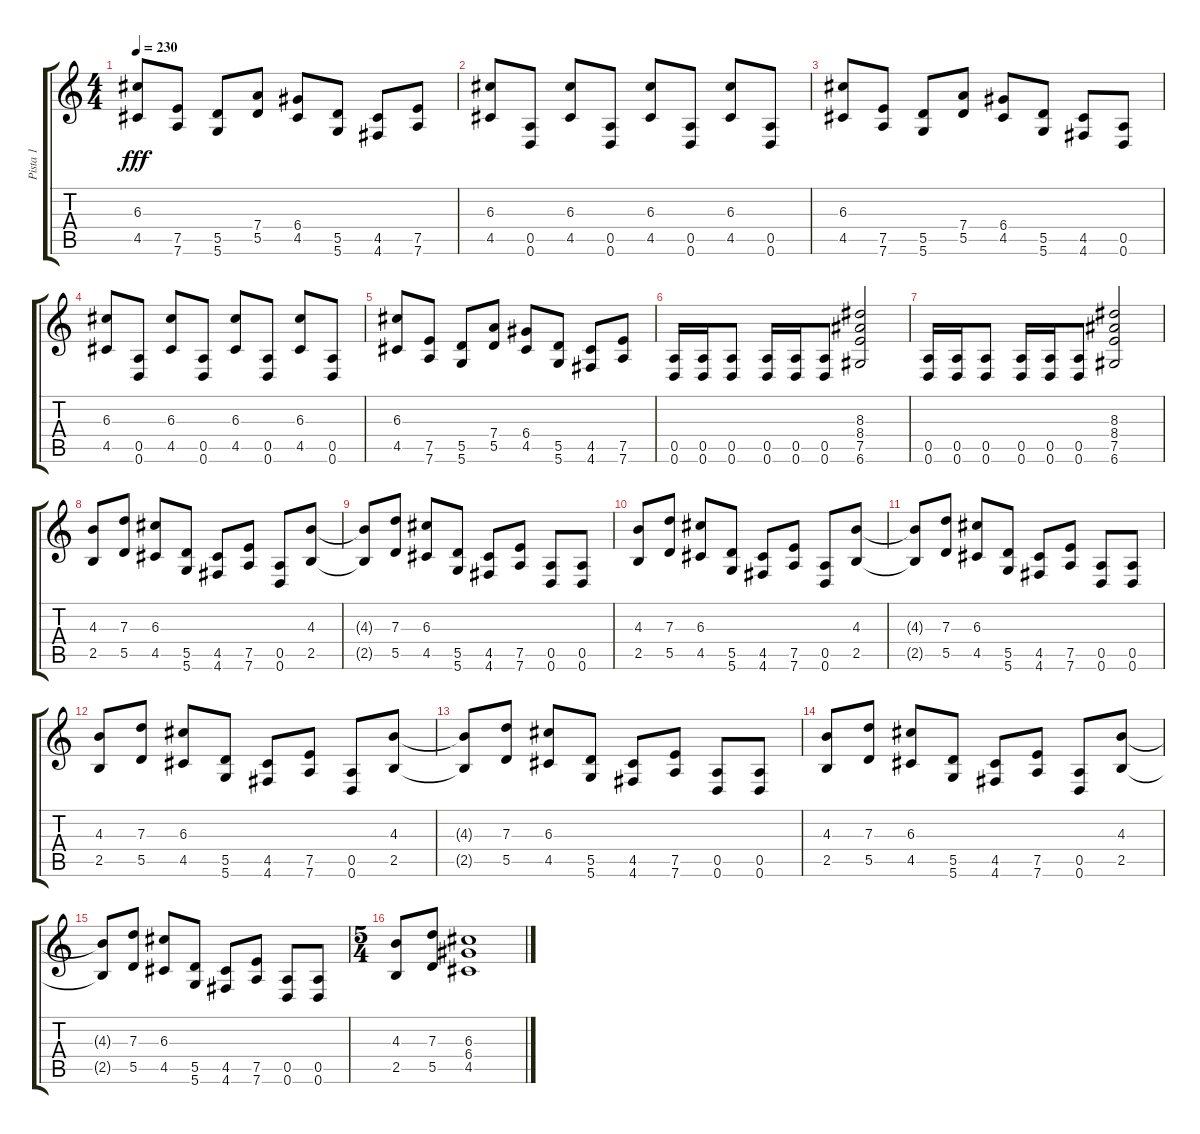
\track ("Pista 1" "Pista 1") {instrument overdrivenguitar}
\staff {score tabs}
\tuning (E4 B3 G3 D3 A2 D2) {hide}
\ts (4 4)
\tempo 230
\clef g2
\ks c
(6.3 4.5).8{dy fff} (7.5 7.6).8 (5.5 5.6).8 (7.4 5.5).8 (6.4 4.5).8 (5.5 5.6).8 (4.5 4.6).8 (7.5 7.6).8 |
(6.3 4.5).8 (0.5 0.6).8 (6.3 4.5).8 (0.5 0.6).8 (6.3 4.5).8 (0.5 0.6).8 (6.3 4.5).8 (0.5 0.6).8 |
(6.3 4.5).8 (7.5 7.6).8 (5.5 5.6).8 (7.4 5.5).8 (6.4 4.5).8 (5.5 5.6).8 (4.5 4.6).8 (0.5 0.6).8 |
(6.3 4.5).8 (0.5 0.6).8 (6.3 4.5).8 (0.5 0.6).8 (6.3 4.5).8 (0.5 0.6).8 (6.3 4.5).8 (0.5 0.6).8 |
(6.3 4.5).8 (7.5 7.6).8 (5.5 5.6).8 (7.4 5.5).8 (6.4 4.5).8 (5.5 5.6).8 (4.5 4.6).8 (7.5 7.6).8 |
(0.5 0.6).16 (0.5 0.6).16 (0.5 0.6).8 (0.5 0.6).16 (0.5 0.6).16 (0.5 0.6).8 (8.3 8.4 7.5 6.6).2 |
(0.5 0.6).16 (0.5 0.6).16 (0.5 0.6).8 (0.5 0.6).16 (0.5 0.6).16 (0.5 0.6).8 (8.3 8.4 7.5 6.6).2 |
(4.3 2.5).8 (7.3 5.5).8 (6.3 4.5).8 (5.5 5.6).8 (4.5 4.6).8 (7.5 7.6).8 (0.5 0.6).8 (4.3 2.5).8 |
(4.3{t} 2.5{t}).8 (7.3 5.5).8 (6.3 4.5).8 (5.5 5.6).8 (4.5 4.6).8 (7.5 7.6).8 (0.5 0.6).8 (0.5 0.6).8 |
(4.3 2.5).8 (7.3 5.5).8 (6.3 4.5).8 (5.5 5.6).8 (4.5 4.6).8 (7.5 7.6).8 (0.5 0.6).8 (4.3 2.5).8 |
(4.3{t} 2.5{t}).8 (7.3 5.5).8 (6.3 4.5).8 (5.5 5.6).8 (4.5 4.6).8 (7.5 7.6).8 (0.5 0.6).8 (0.5 0.6).8 |
(4.3 2.5).8 (7.3 5.5).8 (6.3 4.5).8 (5.5 5.6).8 (4.5 4.6).8 (7.5 7.6).8 (0.5 0.6).8 (4.3 2.5).8 |
(4.3{t} 2.5{t}).8 (7.3 5.5).8 (6.3 4.5).8 (5.5 5.6).8 (4.5 4.6).8 (7.5 7.6).8 (0.5 0.6).8 (0.5 0.6).8 |
(4.3 2.5).8 (7.3 5.5).8 (6.3 4.5).8 (5.5 5.6).8 (4.5 4.6).8 (7.5 7.6).8 (0.5 0.6).8 (4.3 2.5).8 |
(4.3{t} 2.5{t}).8 (7.3 5.5).8 (6.3 4.5).8 (5.5 5.6).8 (4.5 4.6).8 (7.5 7.6).8 (0.5 0.6).8 (0.5 0.6).8 |
\ts (5 4)
(4.3 2.5).8 (7.3 5.5).8 (6.3 6.4 4.5).1
